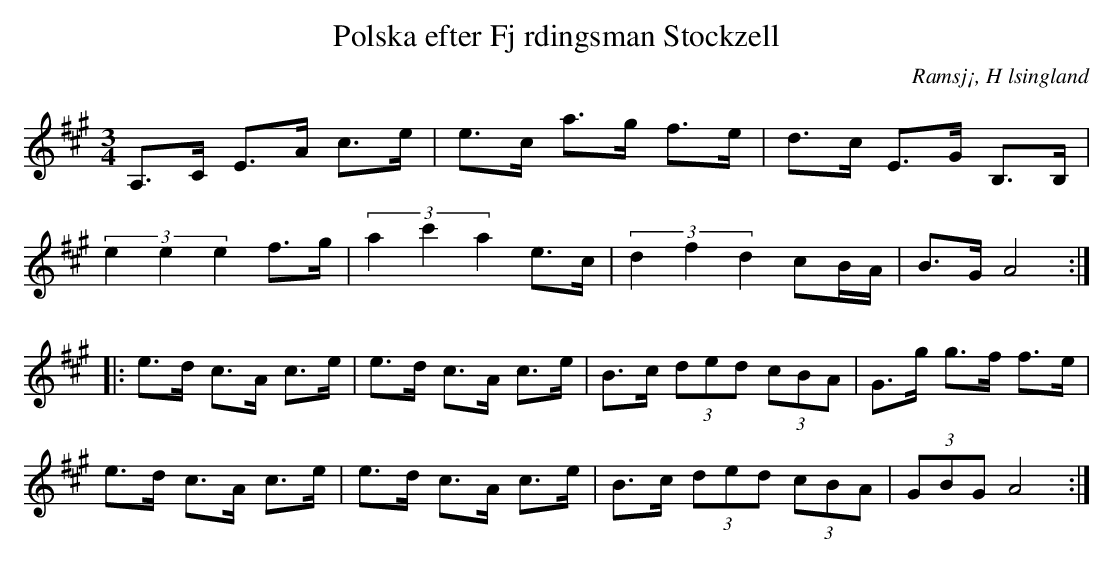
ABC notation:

X:1
T:Polska efter Fj rdingsman Stockzell
O: Ramsj¡, H lsingland
M:3/4
L:1/8
K:A
A,>C E>A c>e|e>c a>g f>e| d>c E>G B,>B, |
(3e2 e2 e2 f>g | (3a2 c'2 a2 e>c | (3d2 f2 d2 cB/A/ | B>G A4 :|
|: e>d c>A c>e | e>d c>A c>e | B>c (3ded (3cBA | G>g g>f f>e |
e>d c>A c>e | e>d c>A c>e | B>c (3ded (3cBA | (3GBG A4 :|]
